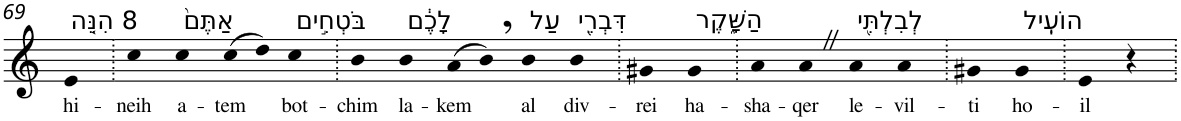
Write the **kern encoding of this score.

**kern	**text
*part1	*part1
*staff1	*staff1
*I"Piano	*
*I'Pno	*
!!LO:PB:g=z
*clefG2	*
*k[]	*
=69	=69
!LO:TX:a:t=8 הִנֵּ֤ה	!
!	!LO:LY:b
4e	hi-
=70.	=70.
!	!LO:LY:b
4cc	-neih
!LO:TX:a:t=אַתֶּם֙	!
!	!LO:LY:b
4cc	a-
!	!LO:LY:b
(>8cc	-tem
8dd)	.
!LO:TX:a:t=בֹּטְחִ֣ים	!
!	!LO:LY:b
4cc	bot-
=71.	=71.
!	!LO:LY:b
4b	-chim
!LO:TX:a:t=לָכֶ֔ם	!
!	!LO:LY:b
4b	la-
!	!LO:LY:b
(>8a	-kem
8b,)	.
!LO:TX:a:t=עַל	!
!	!LO:LY:b
4b	al
!LO:TX:a:t=דִּבְרֵ֖י	!
!	!LO:LY:b
4b	div-
=72.	=72.
!	!LO:LY:b
4g#X	-rei
!LO:TX:a:t=הַשָּׁ֑קֶר	!
!	!LO:LY:b
4g#	ha-
=73.	=73.
!	!LO:LY:b
4a	-sha-
!	!LO:LY:b
4aZ	-qer
!LO:TX:a:t=לְבִלְתִּ֖י	!
!	!LO:LY:b
4a	le-
!	!LO:LY:b
4a	-vil-
=74.	=74.
!	!LO:LY:b
4g#X	-ti
!LO:TX:a:t=הוֹעִֽיל	!
!	!LO:LY:b
4g#	ho-
=75.	=75.
!	!LO:LY:b
4e	-il
4r	.
=.	=.
*-	*-
